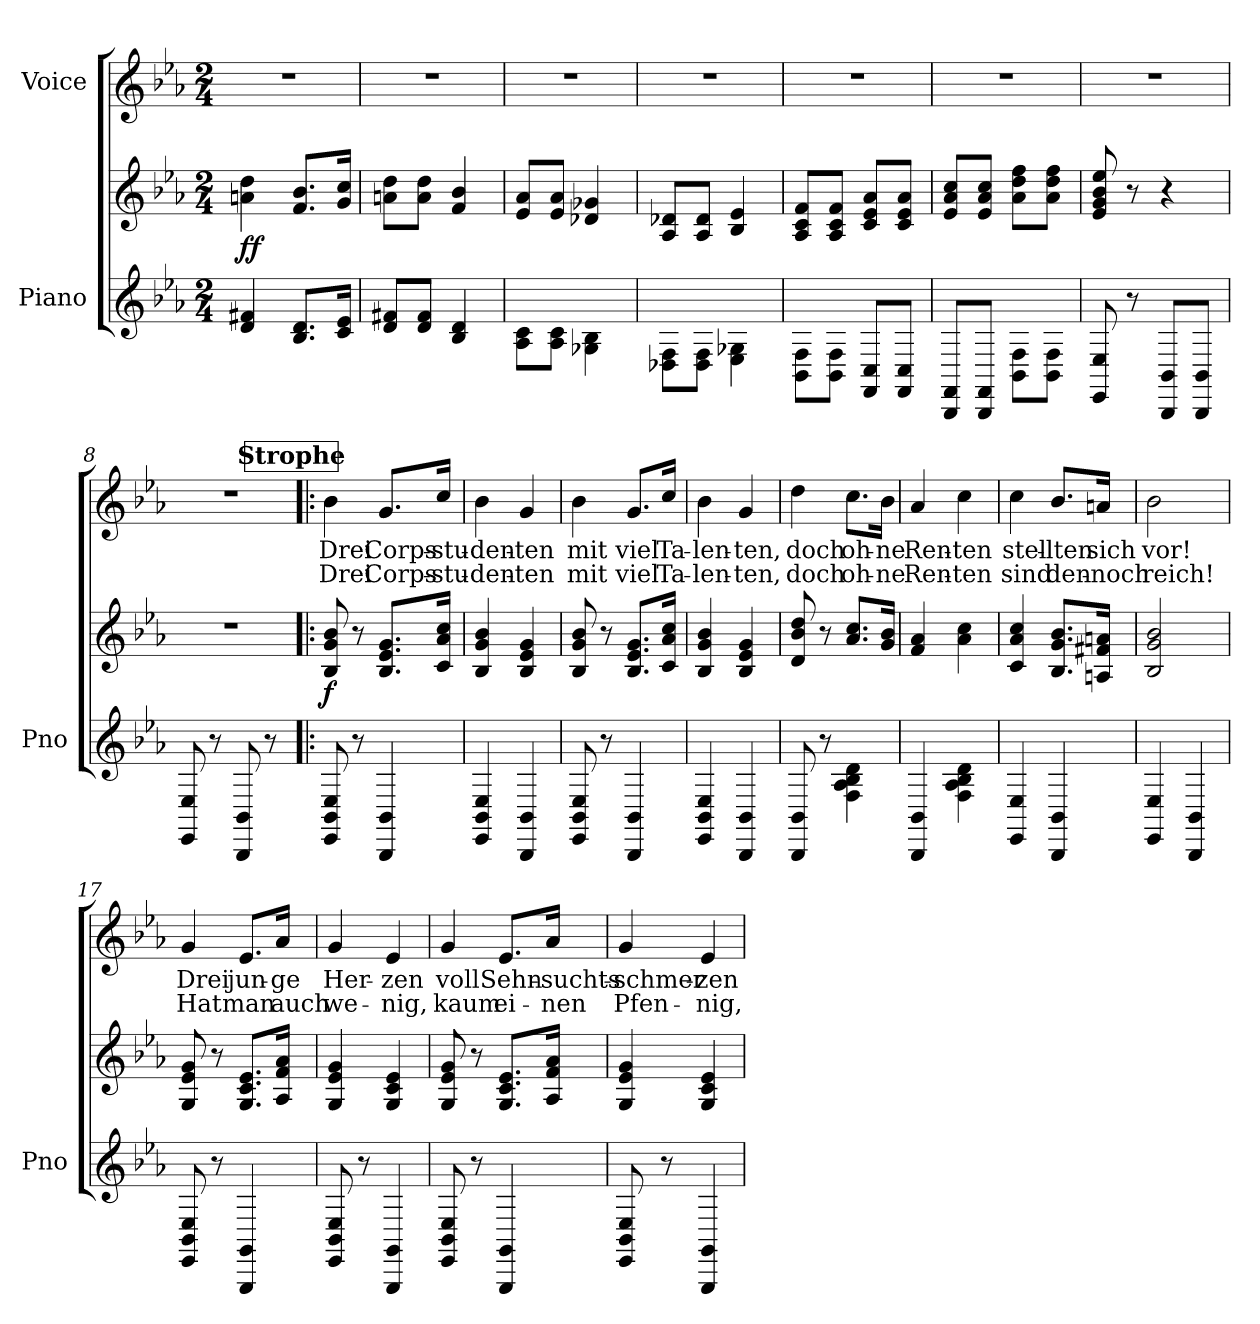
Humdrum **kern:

**kern	**kern	**dynam	**kern	**text	**text
*part2	*part2	*part2	*part1	*part1	*part1
*staff3	*staff2	*staff2/3	*staff1	*staff1	*staff1
*I"Piano	*	*	*I"Voice	*	*
*I'Pno	*	*	*	*	*
*clefG2	*clefG2	*	*clefG2	*	*
*k[b-e-a-]	*k[b-e-a-]	*	*k[b-e-a-]	*	*
*M2/4	*M2/4	*	*M2/4	*	*
=1	=1	=1	=1	=1	=1
!	!	!LO:DY:b	!	!	!
4d/ 4f#X/	4an\ 4dd\	ff	2r	.	.
8.B-/ 8.d/L	8.f/ 8.b-/L	.	.	.	.
16c/ 16e-/Jk	16g/ 16cc/Jk	.	.	.	.
=2	=2	=2	=2	=2	=2
8d/ 8f#X/L	8an\ 8dd\L	.	2r	.	.
8d/ 8f#/J	8a\ 8dd\J	.	.	.	.
4B-/ 4d/	4f/ 4b-/	.	.	.	.
=3	=3	=3	=3	=3	=3
8A-\ 8c\L	8e-/ 8a-/L	.	2r	.	.
8A-\ 8c\J	8e-/ 8a-/J	.	.	.	.
4G-X\ 4B-\	4d-X/ 4g-X/	.	.	.	.
=4	=4	=4	=4	=4	=4
8D-X\ 8F\L	8A-/ 8d-X/L	.	2r	.	.
8D-\ 8F\J	8A-/ 8d-/J	.	.	.	.
4E-\ 4G-X\	4B-/ 4e-/	.	.	.	.
=5	=5	=5	=5	=5	=5
8BB-\ 8F\L	8A-/ 8c/ 8f/L	.	2r	.	.
8BB-\ 8F\J	8A-/ 8c/ 8f/J	.	.	.	.
8FF/ 8C/L	8c/ 8e-/ 8a-/L	.	.	.	.
8FF/ 8C/J	8c/ 8e-/ 8a-/J	.	.	.	.
=6	=6	=6	=6	=6	=6
8BBB-/ 8FF/L	8e-/ 8a-/ 8cc/L	.	2r	.	.
8BBB-/ 8FF/J	8e-/ 8a-/ 8cc/J	.	.	.	.
8BB-\ 8F\L	8a-\ 8dd\ 8ff\L	.	.	.	.
8BB-\ 8F\J	8a-\ 8dd\ 8ff\J	.	.	.	.
=7	=7	=7	=7	=7	=7
8EE-/ 8E-/	8e-/ 8g/ 8b-/ 8ee-/	.	2r	.	.
8r	8r	.	.	.	.
8BBB-/ 8BB-/L	4r	.	.	.	.
8BBB-/ 8BB-/J	.	.	.	.	.
=8	=8	=8	=8	=8	=8
8EE-/ 8E-/	2r	.	2r	.	.
8r	.	.	.	.	.
8BBB-/ 8BB-/	.	.	.	.	.
8r	.	.	.	.	.
!!LO:REH:place=s1:a:B:fs=14:t=Strophe
=9!|:	=9!|:	=9!|:	=9!|:	=9!|:	=9!|:
!	!	!LO:DY:b	!	!LO:LY:b	!LO:LY:b
8EE-/ 8BB-/ 8E-/	8B-/ 8g/ 8b-/	f	4b-\	Drei	Drei
8r	8r	.	.	.	.
!	!	!	!	!LO:LY:b	!LO:LY:b
4BBB-/ 4BB-/	8.B-/ 8.e-/ 8.g/L	.	8.g/L	Corps-	Corps-
!	!	!	!	!LO:LY:b	!LO:LY:b
.	16c/ 16a-/ 16cc/Jk	.	16cc/Jk	-stu-	-stu-
=10	=10	=10	=10	=10	=10
!	!	!	!	!LO:LY:b	!LO:LY:b
4EE-/ 4BB-/ 4E-/	4B-/ 4g/ 4b-/	.	4b-\	-den-	-den-
!	!	!	!	!LO:LY:b	!LO:LY:b
4BBB-/ 4BB-/	4B-/ 4e-/ 4g/	.	4g/	-ten	-ten
=11	=11	=11	=11	=11	=11
!	!	!	!	!LO:LY:b	!LO:LY:b
8EE-/ 8BB-/ 8E-/	8B-/ 8g/ 8b-/	.	4b-\	mit	mit
8r	8r	.	.	.	.
!	!	!	!	!LO:LY:b	!LO:LY:b
4BBB-/ 4BB-/	8.B-/ 8.e-/ 8.g/L	.	8.g/L	viel	viel
!	!	!	!	!LO:LY:b	!LO:LY:b
.	16c/ 16a-/ 16cc/Jk	.	16cc/Jk	Ta-	Ta-
=12	=12	=12	=12	=12	=12
!	!	!	!	!LO:LY:b	!LO:LY:b
4EE-/ 4BB-/ 4E-/	4B-/ 4g/ 4b-/	.	4b-\	-len-	-len-
!	!	!	!	!LO:LY:b	!LO:LY:b
4BBB-/ 4BB-/	4B-/ 4e-/ 4g/	.	4g/	-ten,	-ten,
=13	=13	=13	=13	=13	=13
!	!	!	!	!LO:LY:b	!LO:LY:b
8BBB-/ 8BB-/	8d/ 8b-/ 8dd/	.	4dd\	doch	doch
8r	8r	.	.	.	.
!	!	!	!	!LO:LY:b	!LO:LY:b
4F\ 4A-\ 4B-\ 4d\	8.a-/ 8.cc/L	.	8.cc\L	oh-	oh-
!	!	!	!	!LO:LY:b	!LO:LY:b
.	16g/ 16b-/Jk	.	16b-\Jk	-ne	-ne
=14	=14	=14	=14	=14	=14
!	!	!	!	!LO:LY:b	!LO:LY:b
4BBB-/ 4BB-/	4f/ 4a-/	.	4a-/	Ren-	Ren-
!	!	!	!	!LO:LY:b	!LO:LY:b
4F\ 4A-\ 4B-\ 4d\	4a-\ 4cc\	.	4cc\	-ten	-ten
=15	=15	=15	=15	=15	=15
!	!	!	!	!LO:LY:b	!LO:LY:b
4EE-/ 4E-/	4c/ 4a-/ 4cc/	.	4cc\	stel-	sind
!	!	!	!	!LO:LY:b	!LO:LY:b
4BBB-/ 4BB-/	8.B-/ 8.g/ 8.b-/L	.	8.b-/L	-lten	den-
!	!	!	!	!LO:LY:b	!LO:LY:b
.	16An/ 16f#X/ 16an/Jk	.	16an/Jk	sich	-noch
=16	=16	=16	=16	=16	=16
!	!	!	!	!LO:LY:b	!LO:LY:b
4EE-/ 4E-/	2B-/ 2g/ 2b-/	.	2b-\	vor!	reich!
4BBB-/ 4BB-/	.	.	.	.	.
=17	=17	=17	=17	=17	=17
!	!	!	!	!LO:LY:b	!LO:LY:b
8EE-/ 8BB-/ 8E-/	8G/ 8e-/ 8g/	.	4g/	Drei	Hat
8r	8r	.	.	.	.
!	!	!	!	!LO:LY:b	!LO:LY:b
4GGG/ 4GG/	8.G/ 8.c/ 8.e-/L	.	8.e-/L	jun-	man
!	!	!	!	!LO:LY:b	!LO:LY:b
.	16A-/ 16f/ 16a-/Jk	.	16a-/Jk	-ge	auch
=18	=18	=18	=18	=18	=18
!	!	!	!	!LO:LY:b	!LO:LY:b
8EE-/ 8BB-/ 8E-/	4G/ 4e-/ 4g/	.	4g/	Her-	we-
8r	.	.	.	.	.
!	!	!	!	!LO:LY:b	!LO:LY:b
4GGG/ 4GG/	4G/ 4c/ 4e-/	.	4e-/	-zen	-nig,
=19	=19	=19	=19	=19	=19
!	!	!	!	!LO:LY:b	!LO:LY:b
8EE-/ 8BB-/ 8E-/	8G/ 8e-/ 8g/	.	4g/	voll	kaum
8r	8r	.	.	.	.
!	!	!	!	!LO:LY:b	!LO:LY:b
4GGG/ 4GG/	8.G/ 8.c/ 8.e-/L	.	8.e-/L	Sehn-	ei-
!	!	!	!	!LO:LY:b	!LO:LY:b
.	16A-/ 16f/ 16a-/Jk	.	16a-/Jk	-suchts-	-nen
=20	=20	=20	=20	=20	=20
!	!	!	!	!LO:LY:b	!LO:LY:b
8EE-/ 8BB-/ 8E-/	4G/ 4e-/ 4g/	.	4g/	-schmer-	Pfen-
8r	.	.	.	.	.
!	!	!	!	!LO:LY:b	!LO:LY:b
4GGG/ 4GG/	4G/ 4c/ 4e-/	.	4e-/	-zen	-nig,
=	=	=	=	=	=
*-	*-	*-	*-	*-	*-
